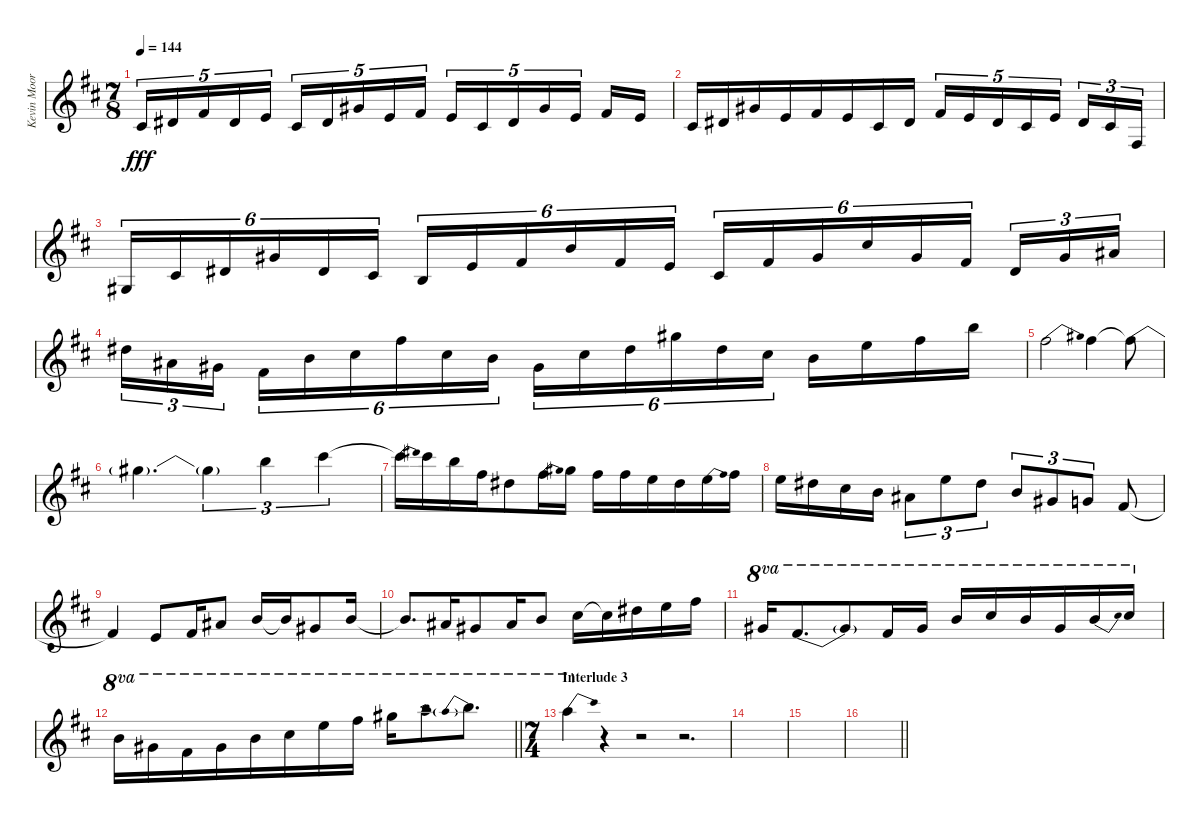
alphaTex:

\track ("Kevin Moore Strings/Keys" "Kevin Moor") {instrument stringensemble1}
\staff {score}
\tuning (E4 B3 G3 D3 A2 E2 B1) {hide}
\ts (7 8)
\tempo 144
\clef g2
\ks bminor
11.4.16{tu (5 4) dy fff} 13.4.16{tu (5 4)} 11.3.16{tu (5 4)} 13.4.16{tu (5 4)} 14.4.16{tu (5 4)} 11.4.16{tu (5 4)} 13.4.16{tu (5 4)} 13.3.16{tu (5 4)} 14.4.16{tu (5 4)} 11.3.16{tu (5 4)} 14.4.16{tu (5 4)} 11.4.16{tu (5 4)} 13.4.16{tu (5 4)} 13.3.16{tu (5 4)} 14.4.16{tu (5 4)} 11.3.16 14.4.16 |
11.4.16 13.4.16 13.3.16 14.4.16 11.3.16 14.4.16 11.4.16 13.4.16 11.3.16{tu (5 4)} 14.4.16{tu (5 4)} 13.4.16{tu (5 4)} 11.4.16{tu (5 4)} 14.4.16{tu (5 4)} 13.4.16{tu (3 2)} 11.4.16{tu (3 2)} 14.6.16{tu (3 2)} |
16.6.16{tu (6 4)} 16.5.16{tu (6 4)} 13.4.16{tu (6 4)} 13.3.16{tu (6 4)} 13.4.16{tu (6 4)} 11.4.16{tu (6 4)} 14.5.16{tu (6 4)} 14.4.16{tu (6 4)} 11.3.16{tu (6 4)} 12.2.16{tu (6 4)} 11.3.16{tu (6 4)} 14.4.16{tu (6 4)} 11.4.16{tu (6 4)} 11.3.16{tu (6 4)} 13.3.16{tu (6 4)} 14.2.16{tu (6 4)} 13.3.16{tu (6 4)} 11.3.16{tu (6 4)} 13.4.16{tu (3 2)} 13.3.16{tu (3 2)} 15.3.16{tu (3 2)} |
16.2.16{tu (3 2)} 15.3.16{tu (3 2)} 13.3.16{tu (3 2)} 11.3.16{tu (6 4)} 12.2.16{tu (6 4)} 14.2.16{tu (6 4)} 14.1.16{tu (6 4)} 14.2.16{tu (6 4)} 12.2.16{tu (6 4)} 13.3.16{tu (6 4)} 14.2.16{tu (6 4)} 11.1.16{tu (6 4)} 16.1.16{tu (6 4)} 11.1.16{tu (6 4)} 14.2.16{tu (6 4)} 12.2.16 12.1.16 14.1.16 19.1.16 |
14.1{be (bend 0 0 60 4)}.2 14.1.4 14.1{be (bend 0 0 60 4) t}.8 |
14.1{t}.4{d} 14.1{t}.4{tu (3 2)} 19.1.4{tu (3 2)} 21.1.4{tu (3 2)} |
21.1{be (bend 0 0 60 4) t}.16 21.1.16 19.1.16 14.1.16 11.1.8 14.1{be (bend 0 0 60 4)}.16 16.1.16 14.1.16 14.1.16 12.1.16 11.1.16 12.1{be (bend 0 0 60 4)}.16 14.1.16 |
12.1.16 11.1.16 14.2.16 12.2.16 11.2.8{tu (3 2)} 12.1.8{tu (3 2)} 11.1.8{tu (3 2)} 12.2.8{tu (3 2)} 13.3.8{tu (3 2)} 12.3.8{tu (3 2)} 11.3.8 |
11.3{t}.4 14.4.8 11.3.16 15.3.8 12.2.16 12.2{t}.16 13.3.8 12.2.16 |
12.2{t}.8{d} 11.2.16 13.3.8 15.3.16 12.2.8 14.2.16 14.2{t}.16 11.1.16 12.1.16 14.1.16 |
16.1.16{ot 8va} 14.1{be (bend 0 0 60 4)}.8{d ot 8va} 14.1{t}.8{ot 8va} 14.1.16{ot 8va} 16.1.16{ot 8va} 19.1.16{ot 8va} 21.1.16{ot 8va} 19.1.16{ot 8va} 16.1.16{ot 8va} 19.1{be (bend 0 0 60 4)}.16{ot 8va} 21.1.16{ot 8va} |
\barLineRight lightlight
19.1.16{ot 8va} 16.1.16{ot 8va} 14.1.16{ot 8va} 16.1.16{ot 8va} 19.1.16{ot 8va} 21.1.16{ot 8va} 24.1.16{ot 8va} 26.1.16{ot 8va} 28.1.16{ot 8va} 29.1{be (bend 0 0 60 4)}.8{ot 8va} 29.1{be (prebend 0 4 60 4)}.8{d ot 8va} |
\ts (7 4)
\section ("" "Interlude 3")
29.1{be (bend 0 0 60 8)}.4{ot 8va} r.4 r.2 r.2{d} |
|
|
\barLineRight lightlight
